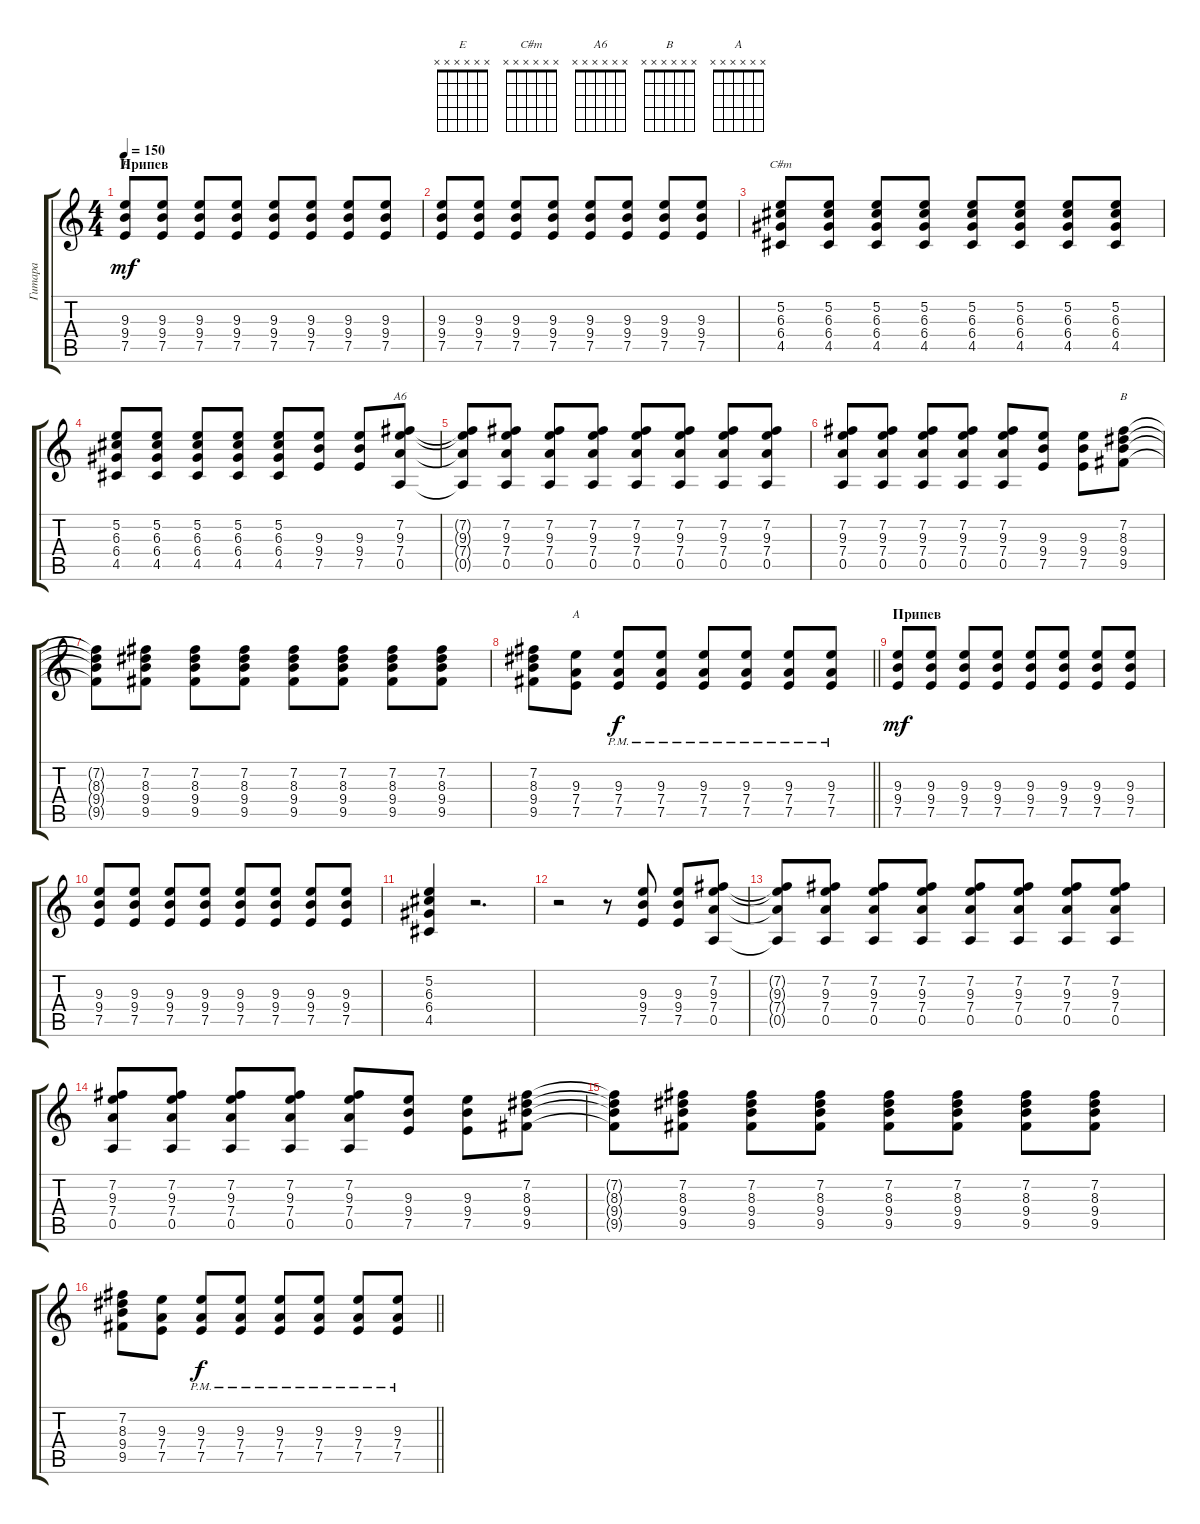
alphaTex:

\track ("Гитара" "Гитара") {instrument distortionguitar}
\staff {score tabs}
\tuning (E4 B3 G3 D3 A2 E2) {hide}
\chord ("E" x x x x x x)
\chord ("C#m" x x x x x x)
\chord ("A6" x x x x x x)
\chord ("B" x x x x x x)
\chord ("A" x x x x x x)
\ts (4 4)
\section ("" "Припев")
\tempo 150
\clef g2
\ks c
(9.3 9.4 7.5).8{ch "E" dy mf} (9.3 9.4 7.5).8 (9.3 9.4 7.5).8 (9.3 9.4 7.5).8 (9.3 9.4 7.5).8 (9.3 9.4 7.5).8 (9.3 9.4 7.5).8 (9.3 9.4 7.5).8 |
(9.3 9.4 7.5).8 (9.3 9.4 7.5).8 (9.3 9.4 7.5).8 (9.3 9.4 7.5).8 (9.3 9.4 7.5).8 (9.3 9.4 7.5).8 (9.3 9.4 7.5).8 (9.3 9.4 7.5).8 |
(5.2 6.3 6.4 4.5).8{ch "C#m"} (5.2 6.3 6.4 4.5).8 (5.2 6.3 6.4 4.5).8 (5.2 6.3 6.4 4.5).8 (5.2 6.3 6.4 4.5).8 (5.2 6.3 6.4 4.5).8 (5.2 6.3 6.4 4.5).8 (5.2 6.3 6.4 4.5).8 |
(5.2 6.3 6.4 4.5).8 (5.2 6.3 6.4 4.5).8 (5.2 6.3 6.4 4.5).8 (5.2 6.3 6.4 4.5).8 (5.2 6.3 6.4 4.5).8 (9.3 9.4 7.5).8 (9.3 9.4 7.5).8 (7.2 9.3 7.4 0.5).8{ch "A6"} |
(7.2{t} 9.3{t} 7.4{t} 0.5{t}).8 (7.2 9.3 7.4 0.5).8 (7.2 9.3 7.4 0.5).8 (7.2 9.3 7.4 0.5).8 (7.2 9.3 7.4 0.5).8 (7.2 9.3 7.4 0.5).8 (7.2 9.3 7.4 0.5).8 (7.2 9.3 7.4 0.5).8 |
(7.2 9.3 7.4 0.5).8 (7.2 9.3 7.4 0.5).8 (7.2 9.3 7.4 0.5).8 (7.2 9.3 7.4 0.5).8 (7.2 9.3 7.4 0.5).8 (9.3 9.4 7.5).8 (9.3 9.4 7.5).8 (7.2 8.3 9.4 9.5).8{ch "B"} |
(7.2{t} 8.3{t} 9.4{t} 9.5{t}).8 (7.2 8.3 9.4 9.5).8 (7.2 8.3 9.4 9.5).8 (7.2 8.3 9.4 9.5).8 (7.2 8.3 9.4 9.5).8 (7.2 8.3 9.4 9.5).8 (7.2 8.3 9.4 9.5).8 (7.2 8.3 9.4 9.5).8 |
\barLineRight lightlight
(7.2 8.3 9.4 9.5).8 (9.3 7.4 7.5).8{ch "A"} (9.3{pm} 7.4{pm} 7.5{pm}).8{dy f} (9.3{pm} 7.4{pm} 7.5{pm}).8 (9.3{pm} 7.4{pm} 7.5{pm}).8 (9.3{pm} 7.4{pm} 7.5{pm}).8 (9.3{pm} 7.4{pm} 7.5{pm}).8 (9.3{pm} 7.4{pm} 7.5{pm}).8 |
\section ("" "Припев")
(9.3 9.4 7.5).8{dy mf} (9.3 9.4 7.5).8 (9.3 9.4 7.5).8 (9.3 9.4 7.5).8 (9.3 9.4 7.5).8 (9.3 9.4 7.5).8 (9.3 9.4 7.5).8 (9.3 9.4 7.5).8 |
(9.3 9.4 7.5).8 (9.3 9.4 7.5).8 (9.3 9.4 7.5).8 (9.3 9.4 7.5).8 (9.3 9.4 7.5).8 (9.3 9.4 7.5).8 (9.3 9.4 7.5).8 (9.3 9.4 7.5).8 |
(5.2 6.3 6.4 4.5).4 r.2{d} |
r.2 r.8 (9.3 9.4 7.5).8 (9.3 9.4 7.5).8 (7.2 9.3 7.4 0.5).8 |
(7.2{t} 9.3{t} 7.4{t} 0.5{t}).8 (7.2 9.3 7.4 0.5).8 (7.2 9.3 7.4 0.5).8 (7.2 9.3 7.4 0.5).8 (7.2 9.3 7.4 0.5).8 (7.2 9.3 7.4 0.5).8 (7.2 9.3 7.4 0.5).8 (7.2 9.3 7.4 0.5).8 |
(7.2 9.3 7.4 0.5).8 (7.2 9.3 7.4 0.5).8 (7.2 9.3 7.4 0.5).8 (7.2 9.3 7.4 0.5).8 (7.2 9.3 7.4 0.5).8 (9.3 9.4 7.5).8 (9.3 9.4 7.5).8 (7.2 8.3 9.4 9.5).8 |
(7.2{t} 8.3{t} 9.4{t} 9.5{t}).8 (7.2 8.3 9.4 9.5).8 (7.2 8.3 9.4 9.5).8 (7.2 8.3 9.4 9.5).8 (7.2 8.3 9.4 9.5).8 (7.2 8.3 9.4 9.5).8 (7.2 8.3 9.4 9.5).8 (7.2 8.3 9.4 9.5).8 |
\barLineRight lightlight
(7.2 8.3 9.4 9.5).8 (9.3 7.4 7.5).8 (9.3{pm} 7.4{pm} 7.5{pm}).8{dy f} (9.3{pm} 7.4{pm} 7.5{pm}).8 (9.3{pm} 7.4{pm} 7.5{pm}).8 (9.3{pm} 7.4{pm} 7.5{pm}).8 (9.3{pm} 7.4{pm} 7.5{pm}).8 (9.3{pm} 7.4{pm} 7.5{pm}).8
